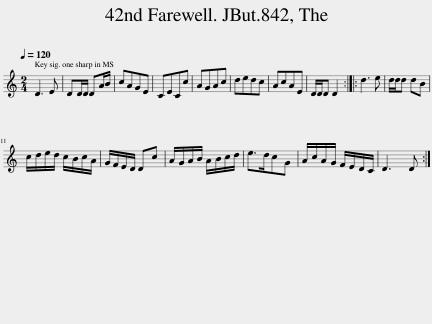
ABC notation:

X:1
L:1/8
Q:1/4=120
M:2/4
I:linebreak $
K:C
V:1 treble
V:1
 D3 E | DD/D/ DA/B/ | cAGE | CECc | AGAc | %5
 dedc | AcAE | D/D/D D2 :: d3 e | d/d/d dB |$ %10
 c/d/e/d/ c/B/c/A/ | G/F/E/D/ Dc | A/G/A/B/ A/B/c/d/ | e>dcG | A/c/A/G/ F/E/D/C/ | %15
 D3 D :| %16
